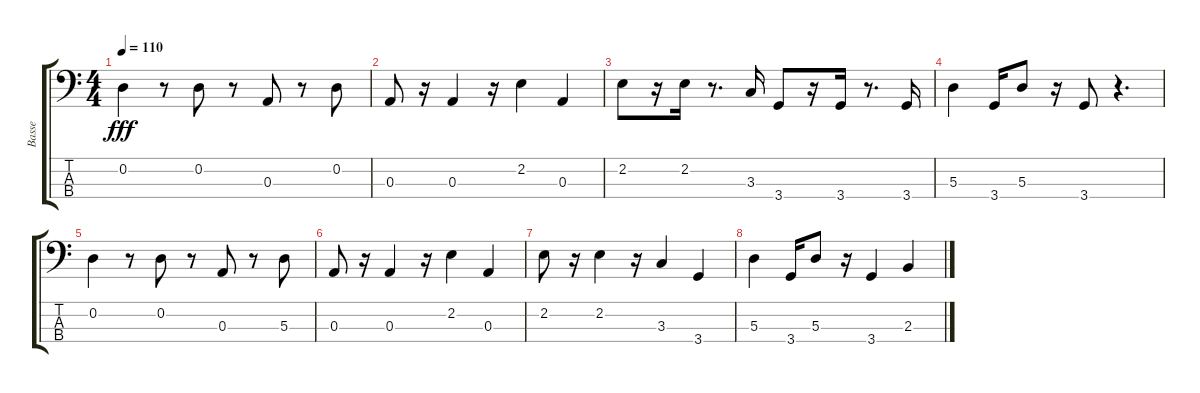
\track ("Basse" "Basse") {instrument electricbassfinger}
\staff {score tabs}
\tuning (G2 D2 A1 E1) {hide}
\ts (4 4)
\tempo 110
\clef f4
\ks c
0.2.4{dy fff} r.8 0.2.8 r.8 0.3.8 r.8 0.2.8 |
0.3.8 r.16 0.3.4 r.16 2.2.4 0.3.4 |
2.2.8 r.16 2.2.16 r.8{d} 3.3.16 3.4.8 r.16 3.4.16 r.8{d} 3.4.16 |
5.3.4 3.4.16 5.3.8 r.16 3.4.8 r.4{d} |
0.2.4 r.8 0.2.8 r.8 0.3.8 r.8 5.3.8 |
0.3.8 r.16 0.3.4 r.16 2.2.4 0.3.4 |
2.2.8 r.16 2.2.4 r.16 3.3.4 3.4.4 |
5.3.4 3.4.16 5.3.8 r.16 3.4.4 2.3.4
